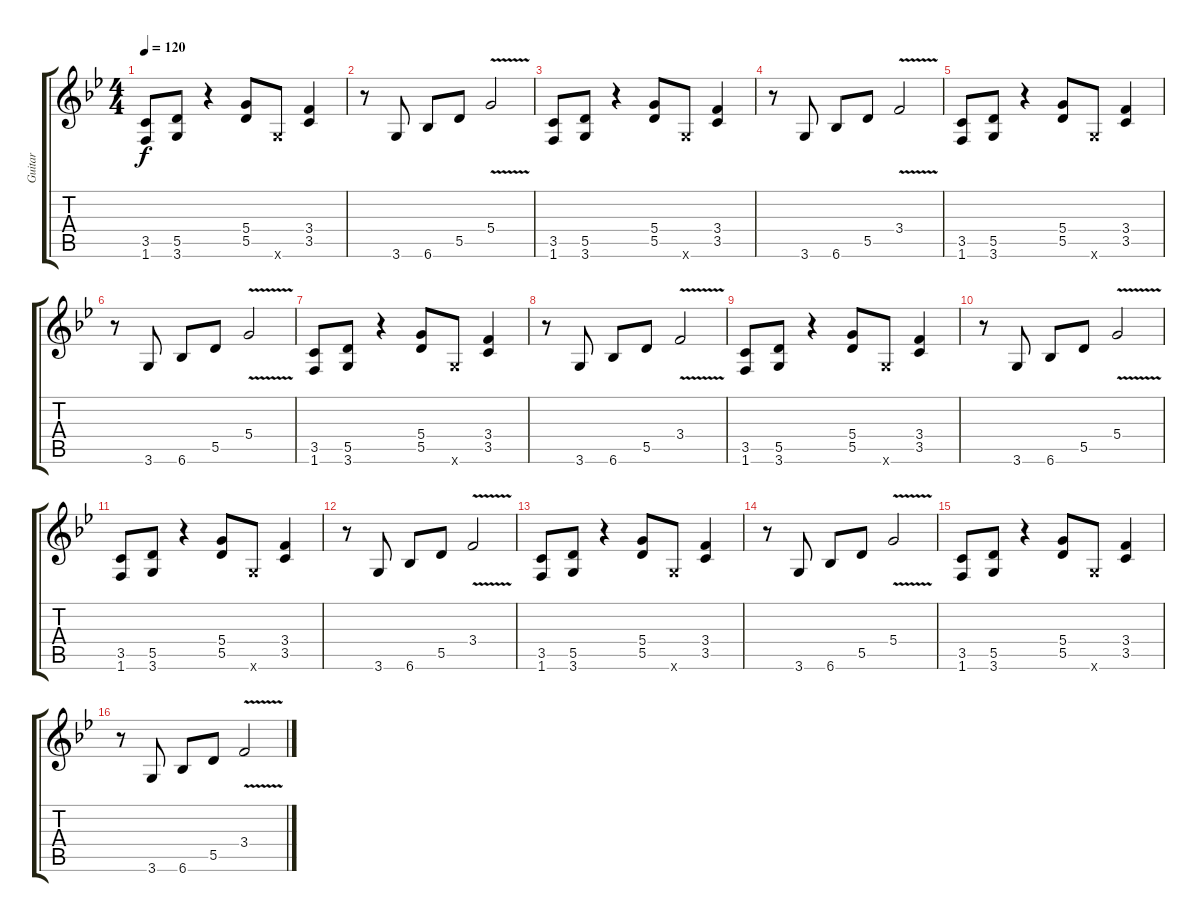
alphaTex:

\track ("Guitar" "Guitar") {instrument overdrivenguitar}
\staff {score tabs}
\tuning (E4 B3 G3 D3 A2 E2) {hide}
\ts (4 4)
\tempo 120
\clef g2
\ks gminor
(3.5 1.6).8{dy f} (5.5 3.6).8 r.4 (5.4 5.5).8 3.6{x}.8 (3.4 3.5).4 |
r.8 3.6.8 6.6.8 5.5.8 5.4{v}.2 |
(3.5 1.6).8 (5.5 3.6).8 r.4 (5.4 5.5).8 3.6{x}.8 (3.4 3.5).4 |
r.8 3.6.8 6.6.8 5.5.8 3.4{v}.2 |
(3.5 1.6).8 (5.5 3.6).8 r.4 (5.4 5.5).8 3.6{x}.8 (3.4 3.5).4 |
r.8 3.6.8 6.6.8 5.5.8 5.4{v}.2 |
(3.5 1.6).8 (5.5 3.6).8 r.4 (5.4 5.5).8 3.6{x}.8 (3.4 3.5).4 |
r.8 3.6.8 6.6.8 5.5.8 3.4{v}.2 |
(3.5 1.6).8 (5.5 3.6).8 r.4 (5.4 5.5).8 3.6{x}.8 (3.4 3.5).4 |
r.8 3.6.8 6.6.8 5.5.8 5.4{v}.2 |
(3.5 1.6).8 (5.5 3.6).8 r.4 (5.4 5.5).8 3.6{x}.8 (3.4 3.5).4 |
r.8 3.6.8 6.6.8 5.5.8 3.4{v}.2 |
(3.5 1.6).8 (5.5 3.6).8 r.4 (5.4 5.5).8 3.6{x}.8 (3.4 3.5).4 |
r.8 3.6.8 6.6.8 5.5.8 5.4{v}.2 |
(3.5 1.6).8 (5.5 3.6).8 r.4 (5.4 5.5).8 3.6{x}.8 (3.4 3.5).4 |
r.8 3.6.8 6.6.8 5.5.8 3.4{v}.2
